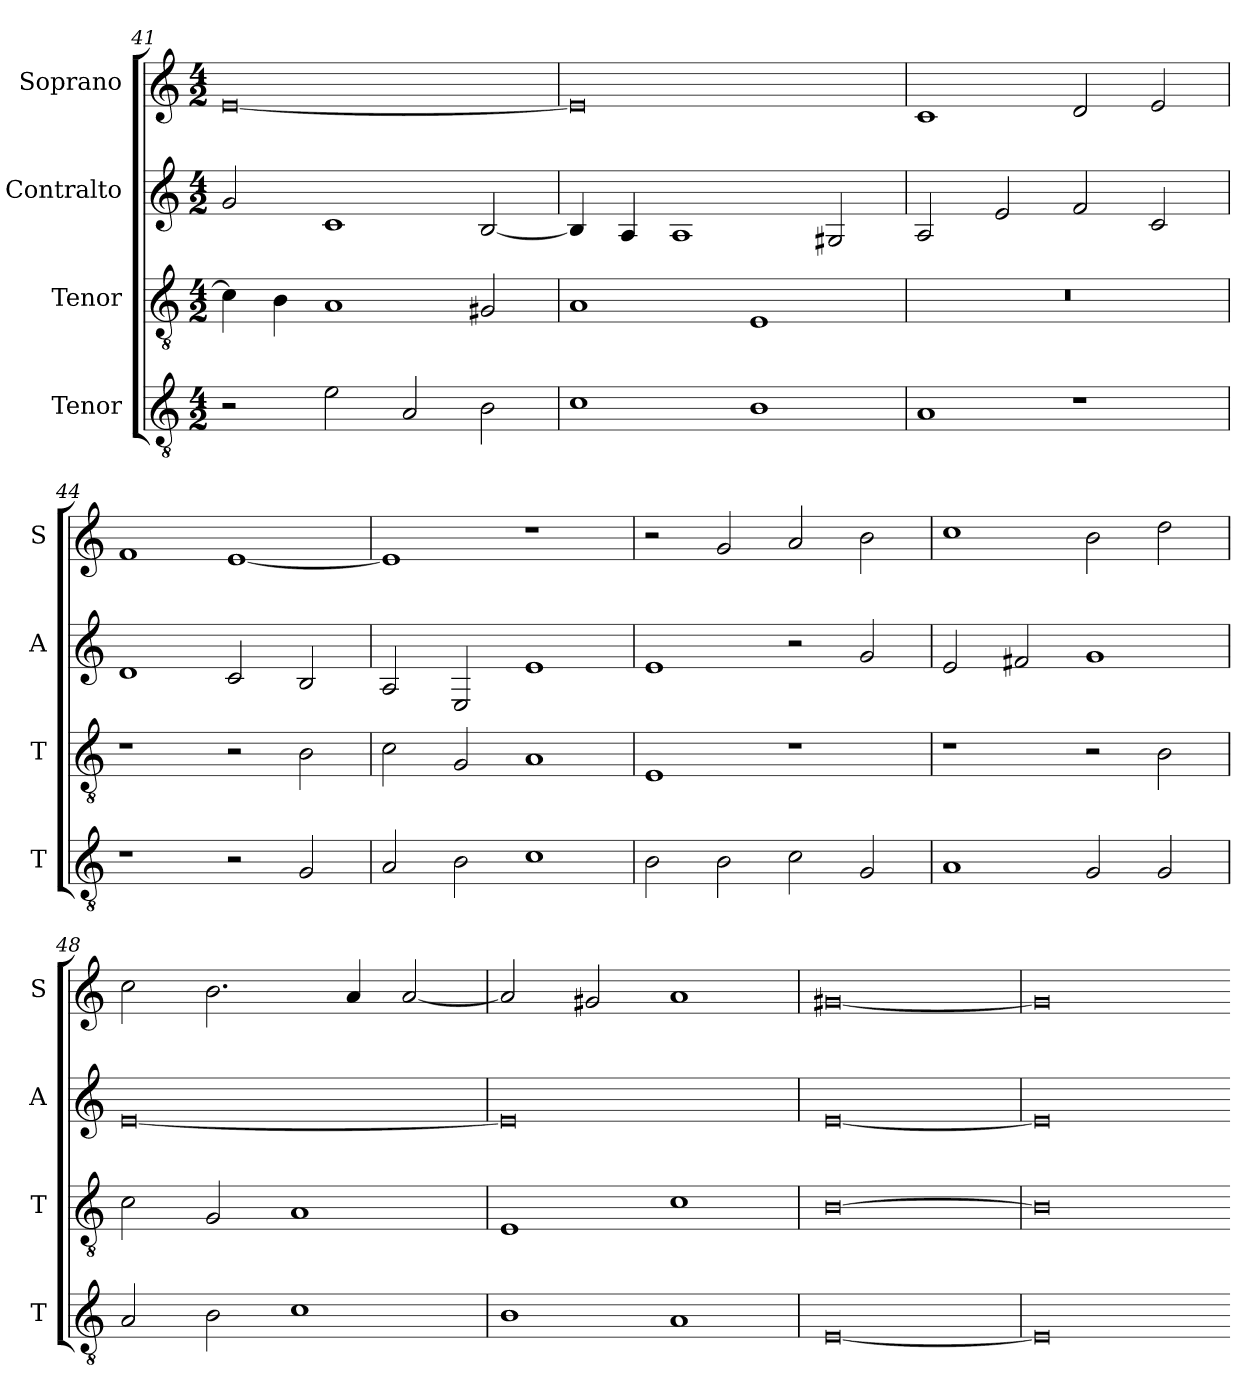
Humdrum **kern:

**kern	**kern	**kern	**kern
*part4	*part3	*part2	*part1
*staff4	*staff3	*staff2	*staff1
*I"Tenor	*I"Tenor	*I"Contralto	*I"Soprano
*I'T	*I'T	*I'A	*I'S
*clefGv2	*clefGv2	*clefG2	*clefG2
*k[]	*k[]	*k[]	*k[]
*E:phr	*E:phr	*E:phr	*E:phr
*M4/2	*M4/2	*M4/2	*M4/2
=41	=41	=41	=41
2r	4c]	2g	[0e
.	4B	.	.
2e	1A	1c	.
2A	.	.	.
2B	2G#X	[2B	.
=42	=42	=42	=42
1c	1A	4B]	0e]
.	.	4A	.
.	.	1A	.
1B	1E	.	.
.	.	2G#X	.
=43	=43	=43	=43
1A	0r	2A	1c
.	.	2e	.
1r	.	2f	2d
.	.	2c	2e
=44	=44	=44	=44
1r	1r	1d	1f
2r	2r	2c	[1e
2G	2B	2B	.
=45	=45	=45	=45
2A	2c	2A	1e]
2B	2G	2E	.
1c	1A	1e	1r
=46	=46	=46	=46
2B	1E	1e	2r
2B	.	.	2g
2c	1r	2r	2a
2G	.	2g	2b
=47	=47	=47	=47
1A	1r	2e	1cc
.	.	2f#X	.
2G	2r	1g	2b
2G	2B	.	2dd
=48	=48	=48	=48
2A	2c	[0e	2cc
2B	2G	.	2.b
1c	1A	.	.
.	.	.	4a
.	.	.	[2a
=49	=49	=49	=49
1B	1E	0e]	2a]
.	.	.	2g#X
1A	1c	.	1a
=50	=50	=50	=50
[0E	[0B	[0e	[0g#X
=51	=51	=51	=51
0E]	0B]	0e]	0g#]
=-	=-	=-	=-
*-	*-	*-	*-
